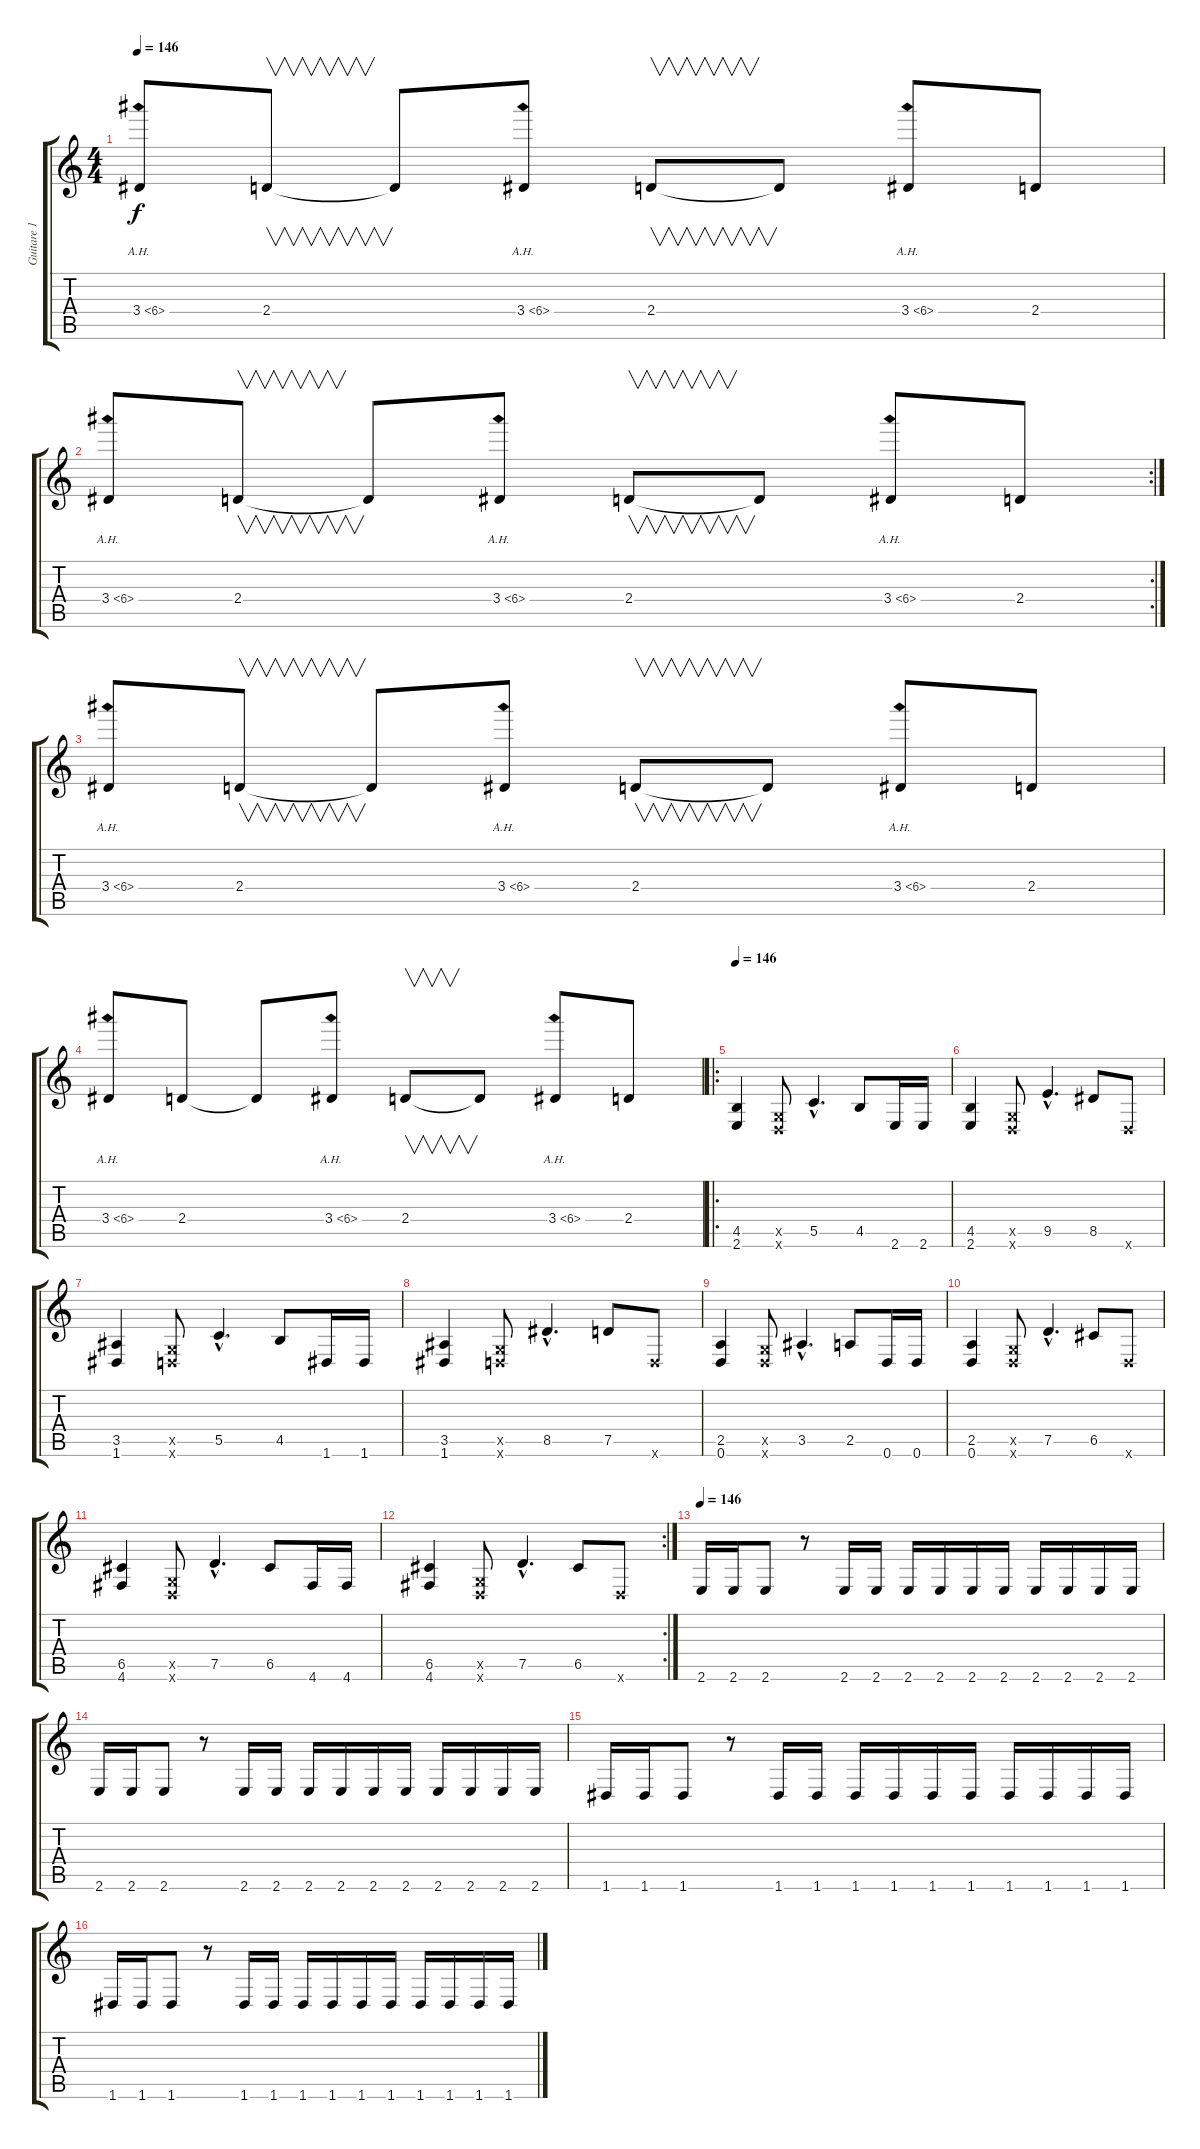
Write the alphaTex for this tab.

\track ("Guitare 1" "Guitare 1") {instrument distortionguitar}
\staff {score tabs}
\tuning (D4 A3 F3 C3 G2 D2) {hide}
\ts (4 4)
\tempo 146
\clef g2
\ks c
3.4{ah 3}.8{dy f} 2.4.8{v} 2.4{t}.8 3.4{ah 3}.8 2.4.8{v} 2.4{t}.8 3.4{ah 3}.8 2.4.8 |
\rc 2
3.4{ah 3}.8 2.4.8{v} 2.4{t}.8 3.4{ah 3}.8 2.4.8{v} 2.4{t}.8 3.4{ah 3}.8 2.4.8 |
3.4{ah 3}.8 2.4.8{v} 2.4{t}.8 3.4{ah 3}.8 2.4.8{v} 2.4{t}.8 3.4{ah 3}.8 2.4.8 |
3.4{ah 3}.8 2.4.8 2.4{t}.8 3.4{ah 3}.8 2.4.8{v} 2.4{t}.8 3.4{ah 3}.8 2.4.8 |
\ro
\tempo 146
(4.5 2.6).4 (0.5{x} 0.6{x}).8 5.5{hac}.4{d} 4.5.8 2.6.16 2.6.16 |
(4.5 2.6).4 (0.5{x} 0.6{x}).8 9.5{hac}.4{d} 8.5.8 0.6{x}.8 |
(3.5 1.6).4 (0.5{x} 0.6{x}).8 5.5{hac}.4{d} 4.5.8 1.6.16 1.6.16 |
(3.5 1.6).4 (0.5{x} 0.6{x}).8 8.5{hac}.4{d} 7.5.8 0.6{x}.8 |
(2.5 0.6).4 (0.5{x} 0.6{x}).8 3.5{hac}.4{d} 2.5.8 0.6.16 0.6.16 |
(2.5 0.6).4 (0.5{x} 0.6{x}).8 7.5{hac}.4{d} 6.5.8 0.6{x}.8 |
(6.5 4.6).4 (0.5{x} 0.6{x}).8 7.5{hac}.4{d} 6.5.8 4.6.16 4.6.16 |
\rc 2
(6.5 4.6).4 (0.5{x} 0.6{x}).8 7.5{hac}.4{d} 6.5.8 0.6{x}.8 |
\tempo 146
2.6.16 2.6.16 2.6.8 r.8 2.6.16 2.6.16 2.6.16 2.6.16 2.6.16 2.6.16 2.6.16 2.6.16 2.6.16 2.6.16 |
2.6.16 2.6.16 2.6.8 r.8 2.6.16 2.6.16 2.6.16 2.6.16 2.6.16 2.6.16 2.6.16 2.6.16 2.6.16 2.6.16 |
1.6.16 1.6.16 1.6.8 r.8 1.6.16 1.6.16 1.6.16 1.6.16 1.6.16 1.6.16 1.6.16 1.6.16 1.6.16 1.6.16 |
1.6.16 1.6.16 1.6.8 r.8 1.6.16 1.6.16 1.6.16 1.6.16 1.6.16 1.6.16 1.6.16 1.6.16 1.6.16 1.6.16
